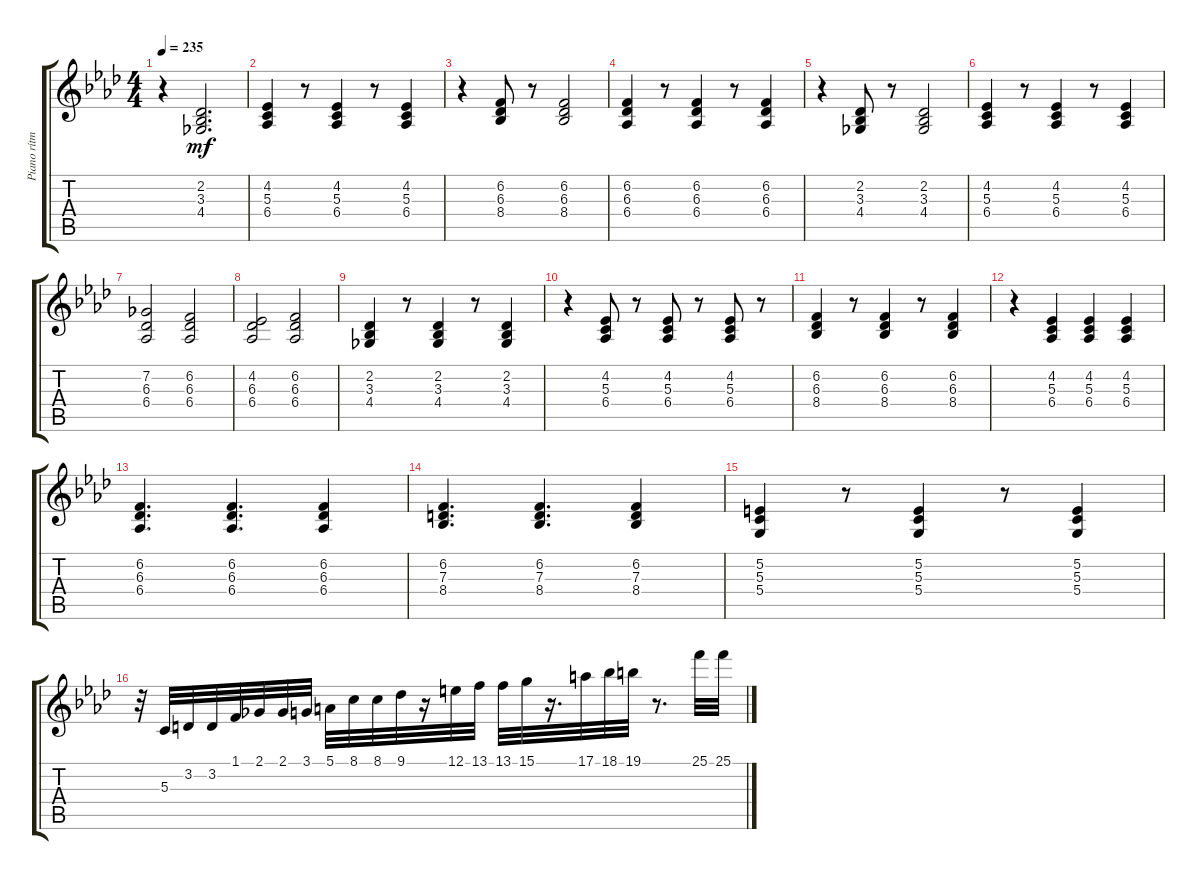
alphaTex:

\track ("Piano rítmico" "Piano rítm") {instrument acousticgrandpiano}
\staff {score tabs}
\tuning (E4 B3 G3 D3 A2 E2) {hide}
\ts (4 4)
\tempo 235
\clef g2
\ks ab
r.4{dy mf} (2.2 3.3 4.4).2{d} |
(4.2 5.3 6.4).4 r.8 (4.2 5.3 6.4).4 r.8 (4.2 5.3 6.4).4 |
r.4 (6.2 6.3 8.4).8 r.8 (6.2 6.3 8.4).2 |
(6.2 6.3 6.4).4 r.8 (6.2 6.3 6.4).4 r.8 (6.2 6.3 6.4).4 |
r.4 (2.2 3.3 4.4).8 r.8 (2.2 3.3 4.4).2 |
(4.2 5.3 6.4).4 r.8 (4.2 5.3 6.4).4 r.8 (4.2 5.3 6.4).4 |
(7.2 6.3 6.4).2 (6.2 6.3 6.4).2 |
(4.2 6.3 6.4).2 (6.2 6.3 6.4).2 |
(2.2 3.3 4.4).4 r.8 (2.2 3.3 4.4).4 r.8 (2.2 3.3 4.4).4 |
r.4 (4.2 5.3 6.4).8 r.8 (4.2 5.3 6.4).8 r.8 (4.2 5.3 6.4).8 r.8 |
(6.2 6.3 8.4).4 r.8 (6.2 6.3 8.4).4 r.8 (6.2 6.3 8.4).4 |
r.4 (4.2 5.3 6.4).4 (4.2 5.3 6.4).4 (4.2 5.3 6.4).4 |
(6.2 6.3 6.4).4{d} (6.2 6.3 6.4).4{d} (6.2 6.3 6.4).4 |
(6.2 7.3 8.4).4{d} (6.2 7.3 8.4).4{d} (6.2 7.3 8.4).4 |
(5.2 5.3 5.4).4 r.8 (5.2 5.3 5.4).4 r.8 (5.2 5.3 5.4).4 |
r.32 5.3.32 3.2.32 3.2.32 1.1.32 2.1.32 2.1.32 3.1.32 5.1.32 8.1.32 8.1.32 9.1.32 r.16 12.1.32 13.1.32 13.1.32 15.1.32 r.16{d} 17.1.32 18.1.32 19.1.32 r.8{d} 25.1.32 25.1.32
